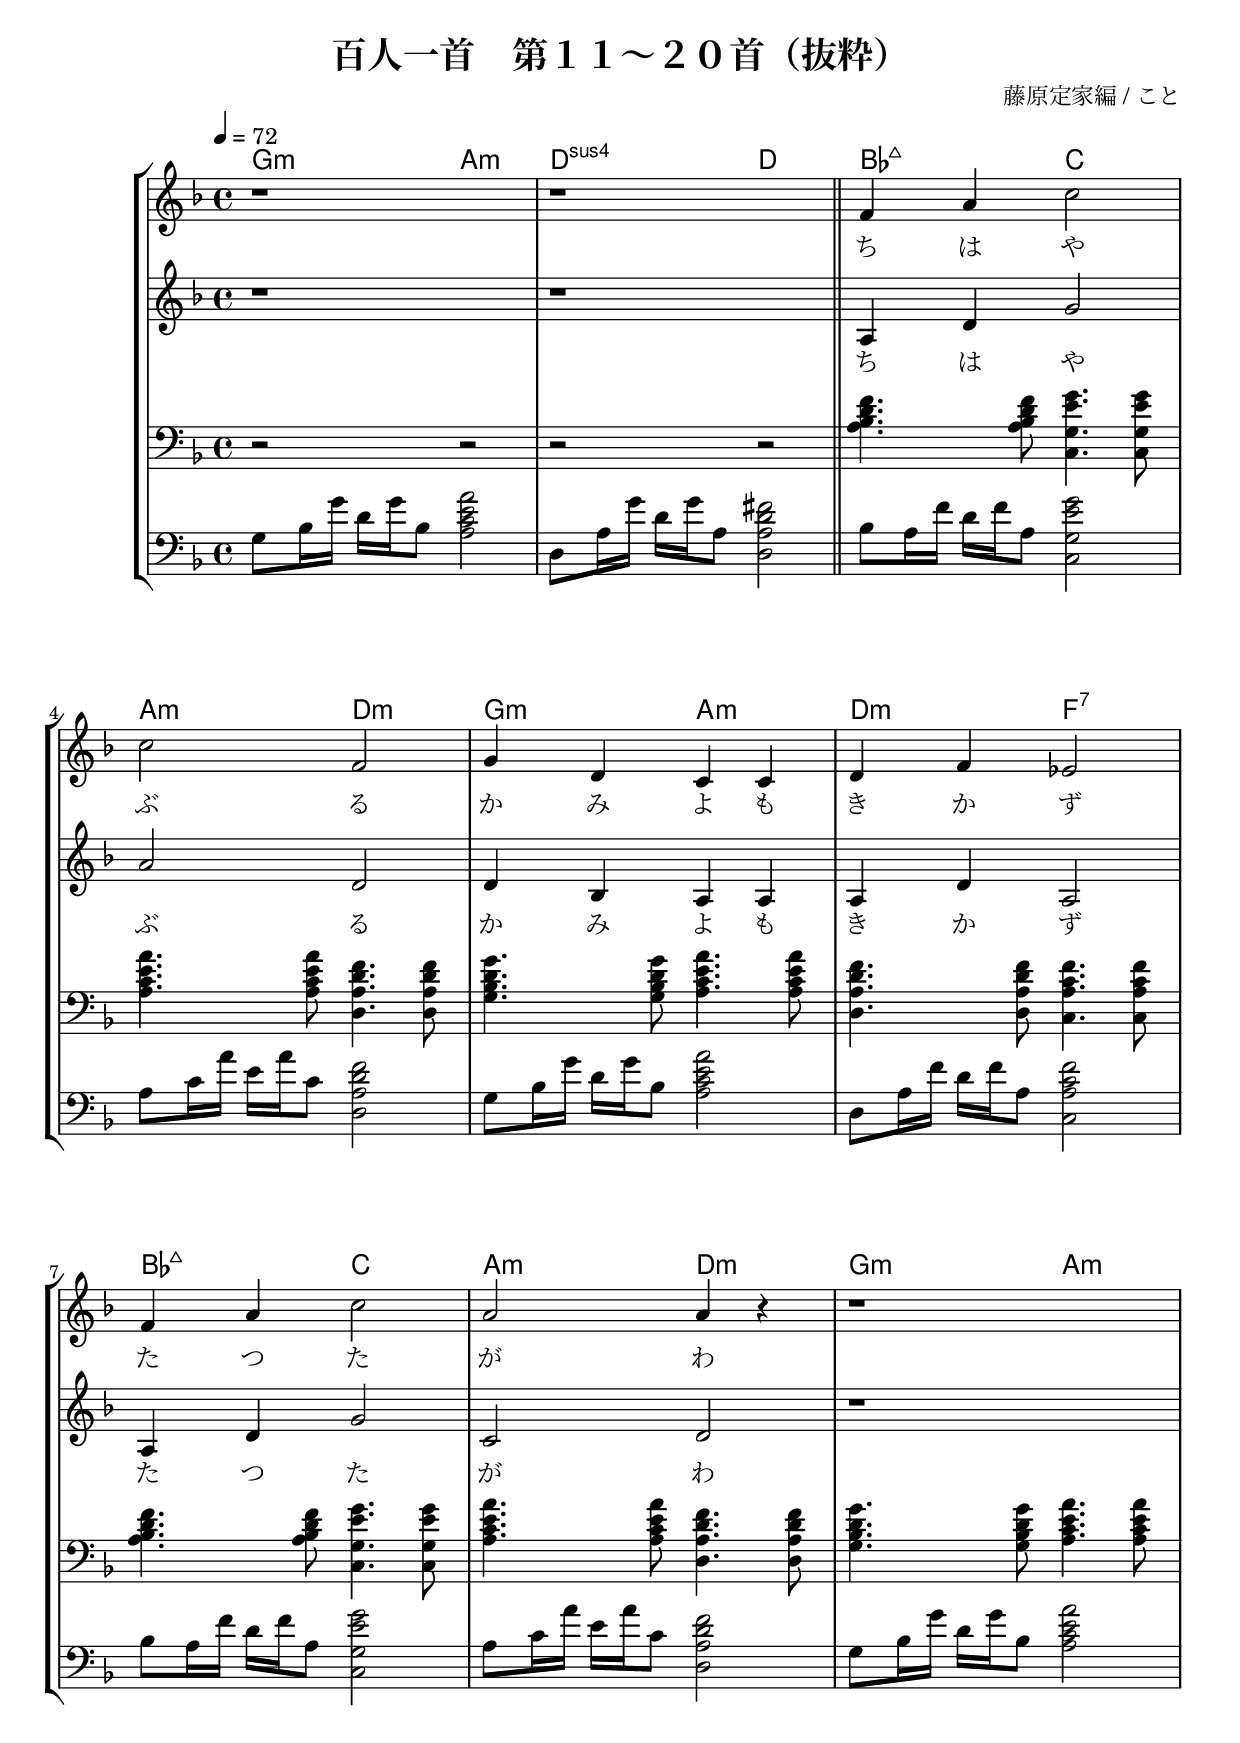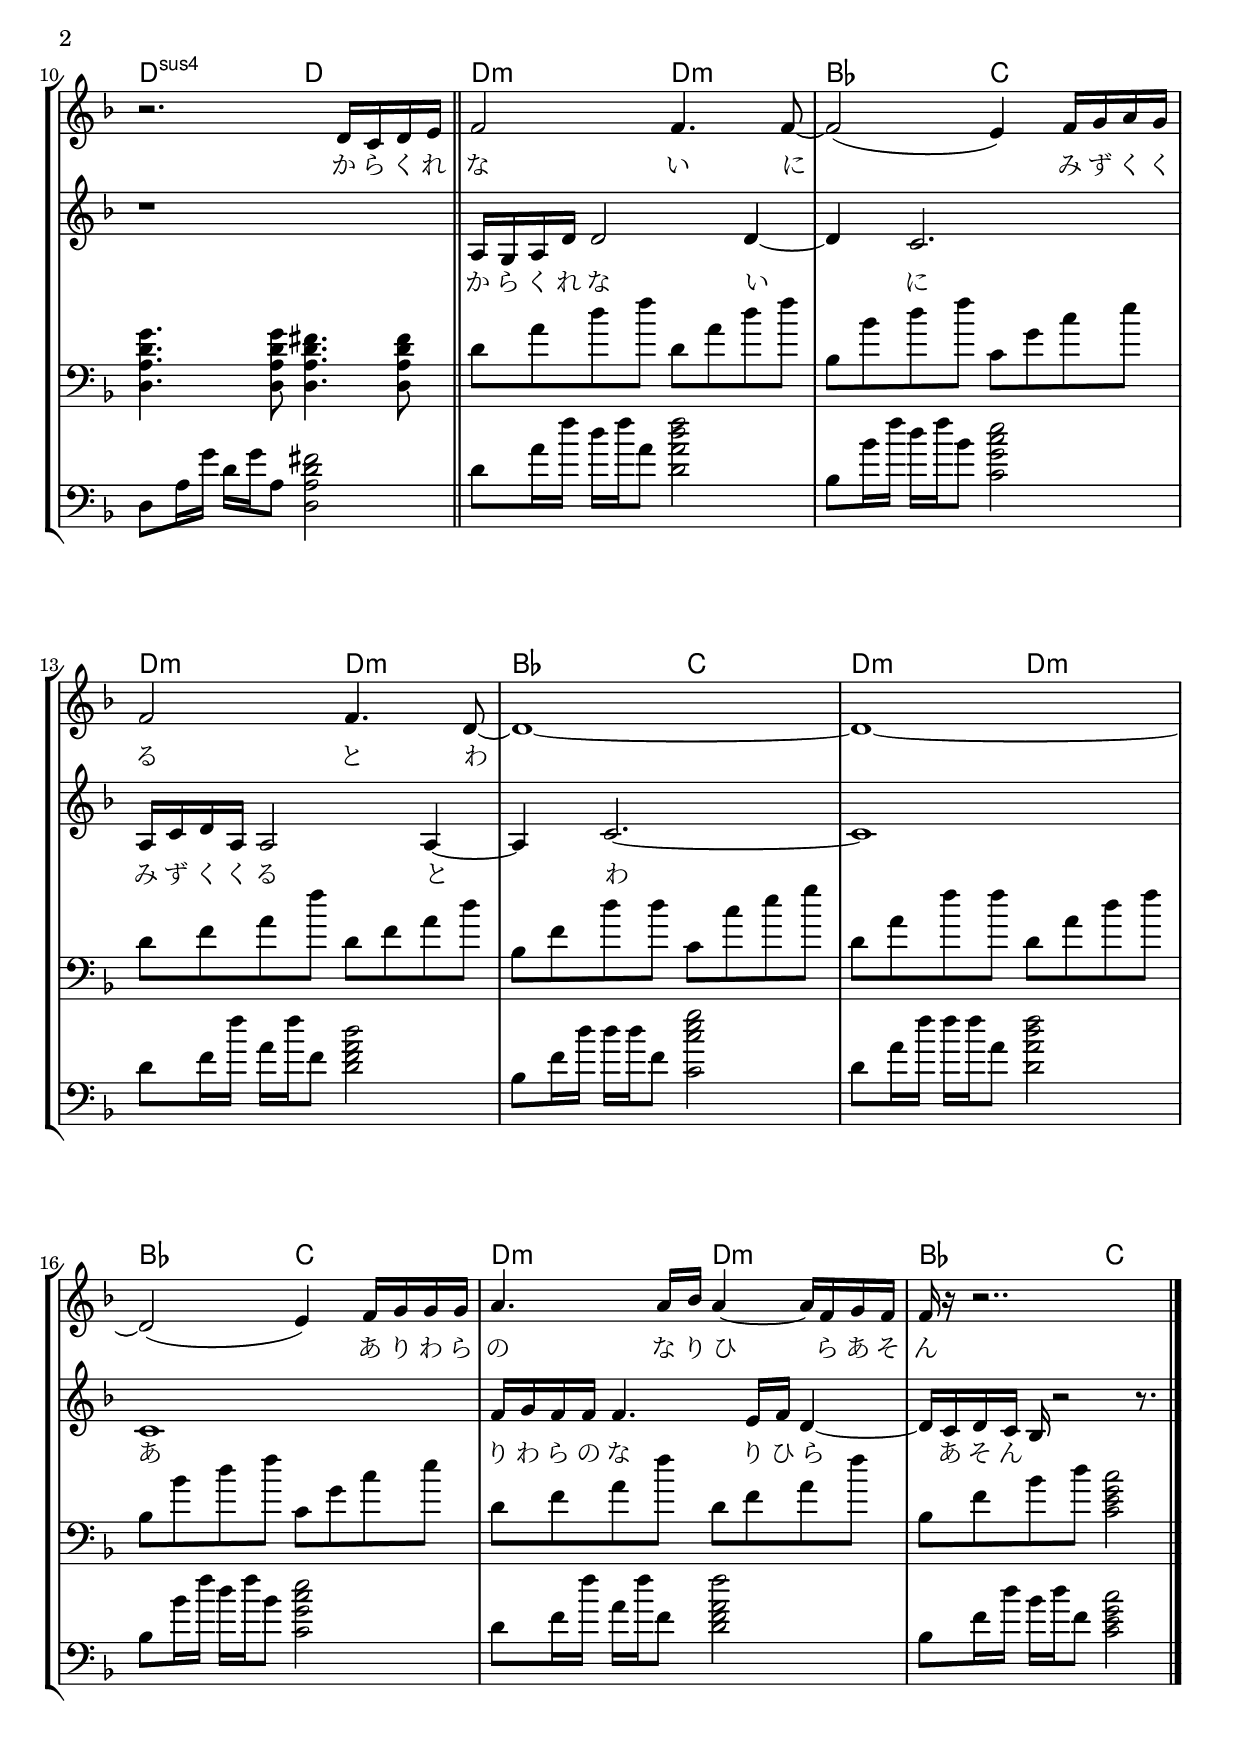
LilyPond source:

\version "2.12.1"

\header {
	title = \markup {百人一首　第１１〜２０首（抜粋）}
	composer = \markup \center-column {"藤原定家編 / こと"}
}

harmony = \chordmode {
	g2:m a:m d:sus4 d 

	bes:maj7 c a:m d:m g:m a:m d:m f:7 bes:maj7 c a:m d:m g:m a:m d:sus4 d 

	d:m d:m bes c d:m d:m bes c d:m d:m bes c d:m d:m bes c 
}

melody = {
	\key f \major
	\tempo 4 = 72
	r1 | r1   
	\set Staff.midiInstrument = #"fss0.37"
	\set Staff.midiMinimumVolume = #0.7
	\set Staff.midiMaximumVolume = #0.9
	f'4  a'4  c''2 
	c''2  f'2 
	g'4  d'4  c'4  c'4 
	d'4  f'4  es'2 
	f'4  a'4  c''2 
	a'2  a'4  	r4 r1 r2. 	\set Staff.midiInstrument = #"fss0.37"
	\set Staff.midiMinimumVolume = #0.7
	\set Staff.midiMaximumVolume = #0.9
	d'16  c'16  d'16  e'16 
	f'2  f'4.  f'8~ 
	f'2  (e'4)  f'16  g'16  a'16  g'16 
	f'2  f'4.  d'8~ 
	d'1~ 
	d'1~ 
	d'2  (e'4)  f'16  g'16  g'16  g'16 
	a'4.  a'16  bes'16  a'4~a'16  f'16  g'16  f'16 
	f'16  r16  	r2.. 	\bar "|."
}

words = \lyricmode {
	
	ち  は  や  ぶ  る  か  み  よ  も  き  か  ず  た  つ  た  が  わ  
	か  ら  く  れ  な  い  に  み  ず  く  く  る  と  わ  あ  り  わ  ら  の  な  り  ひ  ら  あ  そ  ん  
}

secondmelody = {
	\key f \major
	\tempo 4 = 72
	r1 | r1   
	\set Staff.midiInstrument = #"fss0.42"
	\set Staff.midiMinimumVolume = #0.7
	\set Staff.midiMaximumVolume = #0.9
	a4  d'4  g'2 
	a'2  d'2 
	d'4  bes4  a4  a4 
	a4  d'4  a2 
	a4  d'4  g'2 
	c'2  d'2
	r1 r1 	\set Staff.midiInstrument = #"fss0.42"
	\set Staff.midiMinimumVolume = #0.7
	\set Staff.midiMaximumVolume = #0.9
	 a16  g16  a16  d'16  d'2  d'4~ 
	d'4  c'2. 
	a16  c'16  d'16  a16  a2  a4~ 
	a4  c'2.~ 
	c'1 
	c'1 
	 f'16  g'16  f'16  f'16  f'4.  e'16  f'16  d'4~ 
	d'16  c'16  d'16  c'16  bes16  r2 r8.
	\bar "|."
}

secondwords = \lyricmode {
	
	ち  は  や  ぶ  る  か  み  よ  も  き  か  ず  た  つ  た  が  わ  
	か  ら  く  れ  な  い  に  み  ず  く  く  る  と  わ  あ  り  わ  ら  の  な  り  ひ  ら  あ  そ  ん  
}

tempochange = {
	\tempo 4 = 72
	r1 | r1 \bar "||"
	\tempo 4 = 72
	r1 | r1 | r1 | r1 | r1 | r1 | r1 | r1 \bar "||"
	\tempo 4 = 72
	r1 | r1 | r1 | r1 | r1 | r1 | r1 | r1 \bar "|."
}

mainacc = {
	\clef bass
	\set Staff.midiInstrument = #"Acoustic grand"
	\set Staff.midiMinimumVolume = #0.3
	\set Staff.midiMaximumVolume = #0.6
	\key f \major
	\tempo 4 = 72
	r2
	r2
	r2
	r2
	\bar "||"

	\set Staff.midiInstrument = #"Shamisen"
	\set Staff.midiMinimumVolume = #0.3
	\set Staff.midiMaximumVolume = #0.6
	<bes a d' f'>4. <bes a d' f'>8
	<c g e' g'>4. <c g e' g'>8
	<a c' e' a'>4. <a c' e' a'>8
	<d a d' f'>4. <d a d' f'>8
	<g bes d' g'>4. <g bes d' g'>8
	<a c' e' a'>4. <a c' e' a'>8
	<d a d' f'>4. <d a d' f'>8
	<c a c' f'>4. <c a c' f'>8
	<bes a d' f'>4. <bes a d' f'>8
	<c g e' g'>4. <c g e' g'>8
	<a c' e' a'>4. <a c' e' a'>8
	<d a d' f'>4. <d a d' f'>8
	<g bes d' g'>4. <g bes d' g'>8
	<a c' e' a'>4. <a c' e' a'>8
	<d a d' g'>4. <d a d' g'>8
	<d a d' fis'>4. <d a d' fis'>8
	\bar "||"

	\set Staff.midiInstrument = #"Shamisen"
	\set Staff.midiMinimumVolume = #0.3
	\set Staff.midiMaximumVolume = #0.6
	d'8 a'8 d''8 f''8
	d'8 a'8 d''8 f''8
	bes8 bes'8 d''8 f''8
	c'8 g'8 c''8 e''8
	d'8 f'8 a'8 f''8
	d'8 f'8 a'8 d''8
	bes8 f'8 d''8 d''8
	c'8 c''8 e''8 g''8
	d'8 a'8 f''8 f''8
	d'8 a'8 d''8 f''8
	bes8 bes'8 d''8 f''8
	c'8 g'8 c''8 e''8
	d'8 f'8 a'8 f''8
	d'8 f'8 a'8 f''8
	bes8 f'8 bes'8 d''8
	<c' e' g' c''>2
	\bar "|."
}

subacc = {
	\clef bass
	\set Staff.midiInstrument = #"Taiko Drum"
	\set Staff.midiMinimumVolume = #0.3
	\set Staff.midiMaximumVolume = #0.6
	\key f \major
	\tempo 4 = 72
	g8 bes16 g' d' g' bes8
	<a c' e' a'>2
	d8 a16 g' d' g' a8
	<d a d' fis'>2
	\bar "||"

	\set Staff.midiInstrument = #"Taiko Drum"
	\set Staff.midiMinimumVolume = #0.3
	\set Staff.midiMaximumVolume = #0.6
	bes8 a16 f' d' f' a8
	<c g e' g'>2
	a8 c'16 a' e' a' c'8
	<d a d' f'>2
	g8 bes16 g' d' g' bes8
	<a c' e' a'>2
	d8 a16 f' d' f' a8
	<c a c' f'>2
	bes8 a16 f' d' f' a8
	<c g e' g'>2
	a8 c'16 a' e' a' c'8
	<d a d' f'>2
	g8 bes16 g' d' g' bes8
	<a c' e' a'>2
	d8 a16 g' d' g' a8
	<d a d' fis'>2
	\bar "||"

	\set Staff.midiInstrument = #"Taiko Drum"
	\set Staff.midiMinimumVolume = #0.3
	\set Staff.midiMaximumVolume = #0.6
	d'8 a'16 f'' d'' f'' a'8
	<d' a' d'' f''>2
	bes8 bes'16 f'' d'' f'' bes'8
	<c' g' c'' e''>2
	d'8 f'16 f'' a' f'' f'8
	<d' f' a' d''>2
	bes8 f'16 d'' d'' d'' f'8
	<c' c'' e'' g''>2
	d'8 a'16 f'' f'' f'' a'8
	<d' a' d'' f''>2
	bes8 bes'16 f'' d'' f'' bes'8
	<c' g' c'' e''>2
	d'8 f'16 f'' a' f'' f'8
	<d' f' a' f''>2
	bes8 f'16 d'' bes' d'' f'8
	<c' e' g' c''>2
	\bar "|."
}

percA = {
	\drummode {
	r1 |r1 \bar "||"
	r1 |r1 |r1 |r1 |r1 |r1 |r1 |r1 \bar "||"
	r1 |r1 |r1 |r1 |r1 |r1 |r1 |r1 \bar "|."
	}
}

percB = {
	\drummode {
	r1 |r1 \bar "||"
	r1 |r1 |r1 |r1 |r1 |r1 |r1 |r1 \bar "||"
	r1 |r1 |r1 |r1 |r1 |r1 |r1 |r1 \bar "|."
	}
}

percC = {
	\drummode {
	r1 |r1 \bar "||"
	r1 |r1 |r1 |r1 |r1 |r1 |r1 |r1 \bar "||"
	r1 |r1 |r1 |r1 |r1 |r1 |r1 |r1 \bar "|."
	}
}

percD = {
	\drummode {
	r1 |r1 \bar "||"
	r1 |r1 |r1 |r1 |r1 |r1 |r1 |r1 \bar "||"
	r1 |r1 |r1 |r1 |r1 |r1 |r1 |r1 \bar "|."
	}
}

percE = {
	\drummode {
	r1 |r1 \bar "||"
	r1 |r1 |r1 |r1 |r1 |r1 |r1 |r1 \bar "||"
	r1 |r1 |r1 |r1 |r1 |r1 |r1 |r1 \bar "|."
	}
}

\score {
	<<
		\new StaffGroup <<
			\new ChordNames {\harmony}
			\new Voice = "melody" {\melody}
			\new Lyrics \lyricsto "melody" \words
			\new Voice = "secondmelody" {\secondmelody}
			\new Lyrics \lyricsto "secondmelody" \secondwords
			\new Staff = "mainacc" {\mainacc}
			\new Staff = "subacc" {\subacc}
		>>
	>>
	\layout { }
}
